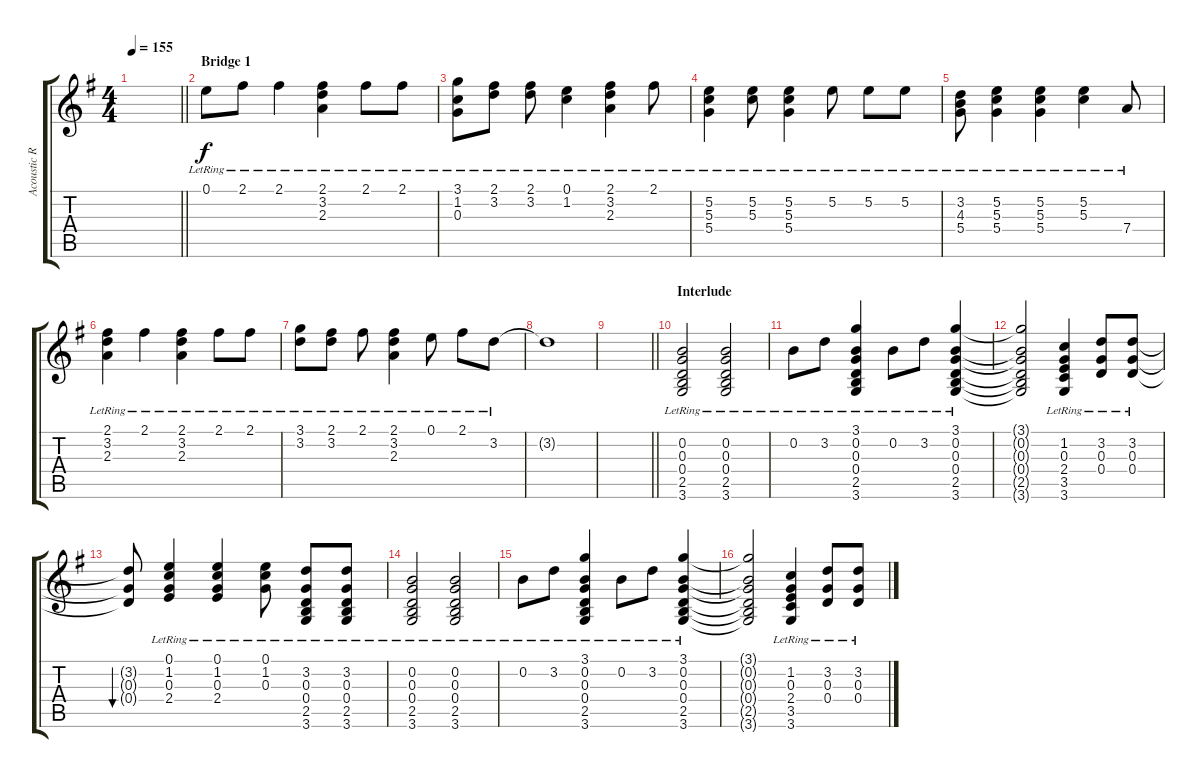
\track ("Acoustic Rythm Guitar" "Acoustic R") {instrument acousticguitarsteel}
\staff {score tabs}
\tuning (E4 B3 G3 D3 A2 E2) {hide}
\ts (4 4)
\tempo 155
\clef g2
\barLineRight lightlight
\ks g
|
\section ("" "Bridge 1")
0.1{lr}.8 2.1{lr}.8 2.1{lr}.4 (2.1{lr} 3.2{lr} 2.3{lr}).4 2.1{lr}.8 2.1{lr}.8 |
(3.1{lr} 1.2{lr} 0.3{lr}).8 (2.1{lr} 3.2{lr}).8 (2.1{lr} 3.2{lr}).8 (0.1{lr} 1.2{lr}).4 (2.1{lr} 3.2{lr} 2.3{lr}).4 2.1{lr}.8 |
(5.2{lr} 5.3{lr} 5.4{lr}).4 (5.2{lr} 5.3{lr}).8 (5.2{lr} 5.3{lr} 5.4{lr}).4 5.2{lr}.8 5.2{lr}.8 5.2{lr}.8 |
(3.2{lr} 4.3{lr} 5.4{lr}).8 (5.2{lr} 5.3{lr} 5.4{lr}).4 (5.2{lr} 5.3{lr} 5.4{lr}).4 (5.2{lr} 5.3{lr}).4 7.4{lr}.8 |
(2.1{lr} 3.2{lr} 2.3{lr}).4 2.1{lr}.4 (2.1{lr} 3.2{lr} 2.3{lr}).4 2.1{lr}.8 2.1{lr}.8 |
(3.1{lr} 3.2{lr}).8 (2.1{lr} 3.2{lr}).8 2.1{lr}.8 (2.1{lr} 3.2{lr} 2.3{lr}).4 0.1{lr}.8 2.1{lr}.8 3.2{lr}.8 |
3.2{t}.1 |
\barLineRight lightlight
|
\section ("" "Interlude")
(0.2{lr} 0.3{lr} 0.4{lr} 2.5{lr} 3.6{lr}).2 (0.2{lr} 0.3{lr} 0.4{lr} 2.5{lr} 3.6{lr}).2 |
0.2{lr}.8 3.2{lr}.8 (3.1{lr} 0.2{lr} 0.3{lr} 0.4{lr} 2.5{lr} 3.6{lr}).4 0.2{lr}.8 3.2{lr}.8 (3.1{lr} 0.2{lr} 0.3{lr} 0.4{lr} 2.5{lr} 3.6{lr}).4 |
(3.1{t} 0.2{t} 0.3{t} 0.4{t} 2.5{t} 3.6{t}).2 (1.2{lr} 0.3{lr} 2.4{lr} 3.5{lr} 3.6{lr}).4 (3.2{lr} 0.3{lr} 0.4{lr}).8 (3.2{lr} 0.3{lr} 0.4{lr}).8 |
(3.2{t} 0.3{t} 0.4{t}).8{bu 60} (0.1{lr} 1.2{lr} 0.3{lr} 2.4{lr}).4 (0.1{lr} 1.2{lr} 0.3{lr} 2.4{lr}).4 (0.1{lr} 1.2{lr} 0.3{lr}).8 (3.2{lr} 0.3{lr} 0.4{lr} 2.5{lr} 3.6{lr}).8 (3.2{lr} 0.3{lr} 0.4{lr} 2.5{lr} 3.6{lr}).8 |
(0.2{lr} 0.3{lr} 0.4{lr} 2.5{lr} 3.6{lr}).2 (0.2{lr} 0.3{lr} 0.4{lr} 2.5{lr} 3.6{lr}).2 |
0.2{lr}.8 3.2{lr}.8 (3.1{lr} 0.2{lr} 0.3{lr} 0.4{lr} 2.5{lr} 3.6{lr}).4 0.2{lr}.8 3.2{lr}.8 (3.1{lr} 0.2{lr} 0.3{lr} 0.4{lr} 2.5{lr} 3.6{lr}).4 |
(3.1{t} 0.2{t} 0.3{t} 0.4{t} 2.5{t} 3.6{t}).2 (1.2{lr} 0.3{lr} 2.4{lr} 3.5{lr} 3.6{lr}).4 (3.2{lr} 0.3{lr} 0.4{lr}).8 (3.2{lr} 0.3{lr} 0.4{lr}).8
